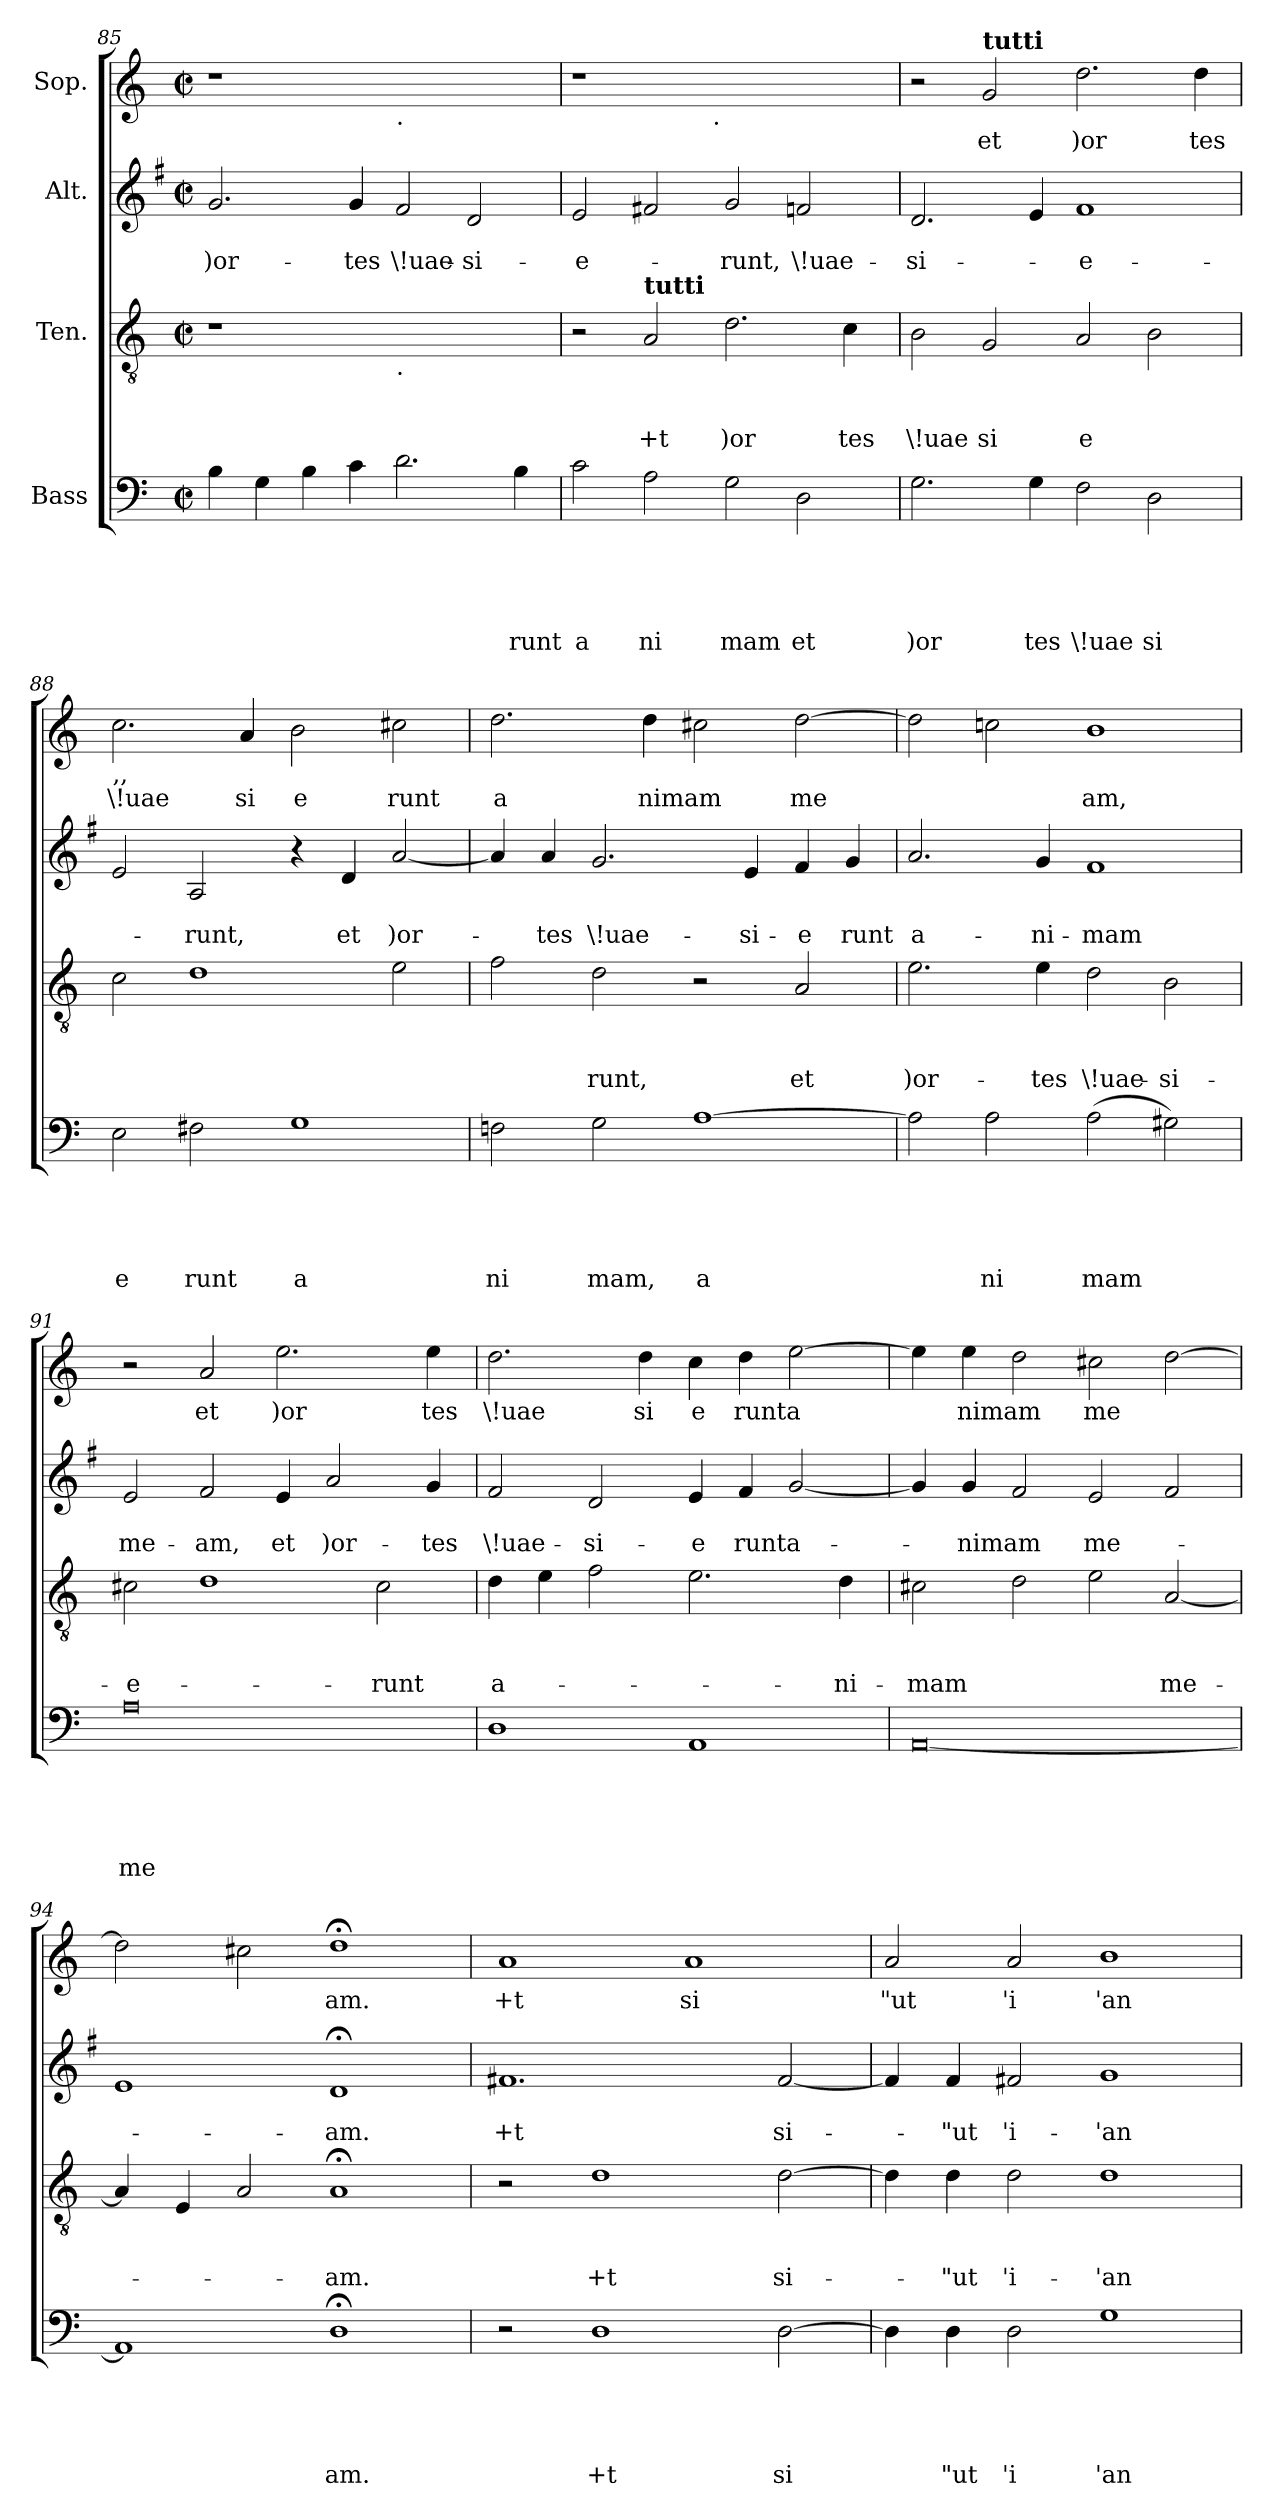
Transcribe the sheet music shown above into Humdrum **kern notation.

**kern	**text	**text	**text	**text	**text	**kern	**text	**text	**text	**kern	**text	**text	**kern	**text
*part4	*part4	*part4	*part4	*part4	*part4	*part3	*part3	*part3	*part3	*part2	*part2	*part2	*part1	*part1
*staff4	*staff4	*staff4	*staff4	*staff4	*staff4	*staff3	*staff3	*staff3	*staff3	*staff2	*staff2	*staff2	*staff1	*staff1
*I"Bass	*	*	*	*	*	*I"Ten.	*	*	*	*I"Alt.	*	*	*I"Sop.	*
*clefF4	*	*	*	*	*	*clefGv2	*	*	*	*clefG2	*	*	*clefG2	*
*	*	*	*	*	*	*	*	*	*	*ITrd-3c-5	*	*	*	*
*k[]	*	*	*	*	*	*k[]	*	*	*	*k[]	*	*	*k[]	*
*C:	*	*	*	*	*	*C:	*	*	*	*C:	*	*	*C:	*
*M2/2	*	*	*	*	*	*M2/2	*	*	*	*M2/2	*	*	*M2/2	*
*met(c|)	*	*	*	*	*	*met(c|)	*	*	*	*met(c|)	*	*	*met(c|)	*
=85	=85	=85	=85	=85	=85	=85	=85	=85	=85	=85	=85	=85	=85	=85
!	!	!	!	!	!	!	!	!	!	!	!	!LO:LY:b	!	!
4B\	.	.	.	.	.	1r	.	.	.	2.cc/	.	)or-	1r	.
4G\	.	.	.	.	.	.	.	.	.	.	.	.	.	.
4B\	.	.	.	.	.	.	.	.	.	.	.	.	.	.
!	!	!	!	!	!	!	!	!	!	!	!	!LO:LY:b	!	!
4c\	.	.	.	.	.	.	.	.	.	4cc/	.	-tes	.	.
!	!	!	!	!	!	!	!	!	!	!	!	!	!LO:TX:b:t=.	!
!	!	!	!	!	!	!LO:TX:b:t=.	!	!	!	!	!	!	!	!
!	!	!	!	!	!	!	!	!	!	!	!	!LO:LY:b	!	!
2.d\	.	.	.	.	.	1ryy	.	.	.	2b/	.	\!uae-	1ryy	.
!	!	!	!	!	!	!	!	!	!	!	!	!LO:LY:b	!	!
.	.	.	.	.	.	.	.	.	.	2g/	.	-si-	.	.
!	!	!	!	!	!LO:LY:b	!	!	!	!	!	!	!	!	!
4B\	.	.	.	.	runt	.	.	.	.	.	.	.	.	.
=86	=86	=86	=86	=86	=86	=86	=86	=86	=86	=86	=86	=86	=86	=86
!	!	!	!	!	!LO:LY:b	!	!	!	!	!	!	!LO:LY:b	!	!
*	*	*	*	*	*	*	*	*	*	*	*	*	*^	*
2c\	.	.	.	.	a	2r	.	.	.	2a/	.	-e-	1r	2ryy	.
!	!	!	!	!	!	!LO:TX:a:B:t=tutti	!	!	!	!	!	!	!	!	!
!	!	!	!	!	!LO:LY:b	!	!	!	!LO:LY:b	!	!	!	!	!	!
2A\	.	.	.	.	ni	2A/	.	.	+t	2bn/	.	.	.	4...ryy	.
!	!	!	!	!	!	!	!	!	!	!	!	!	!	!LO:TX:b:t=.	!
.	.	.	.	.	.	.	.	.	.	.	.	.	.	1ryy	.
!	!	!	!	!	!LO:LY:b	!	!	!	!LO:LY:b	!	!	!LO:LY:b	!	!	!
2G\	.	.	.	.	mam	2.d\	.	.	)or	2cc/	.	-runt,	1ryy	.	.
!	!	!	!	!	!LO:LY:b	!	!	!	!	!	!	!LO:LY:b	!	!	!
2D\	.	.	.	.	et	.	.	.	.	2b-X/	.	\!uae-	.	.	.
!	!	!	!	!	!	!	!	!	!LO:LY:b	!	!	!	!	!	!
.	.	.	.	.	.	4c\	.	.	tes	.	.	.	.	.	.
.	.	.	.	.	.	.	.	.	.	.	.	.	.	32ryy	.
=87	=87	=87	=87	=87	=87	=87	=87	=87	=87	=87	=87	=87	=87	=87	=87
!	!	!	!	!	!LO:LY:b	!	!	!	!LO:LY:b	!	!	!LO:LY:b	!	!	!
*	*	*	*	*	*	*	*	*	*	*	*	*	*v	*v	*
2.G\	.	.	.	.	)or	2B\	.	.	\!uae	2.g/	.	-si-	2r	.
!	!	!	!	!	!	!	!	!	!	!	!	!	!LO:TX:a:B:t=tutti	!
!	!	!	!	!	!	!	!	!	!LO:LY:b	!	!	!	!	!LO:LY:b
.	.	.	.	.	.	2G/	.	.	si	.	.	.	2g/	et
!	!	!	!	!	!LO:LY:b	!	!	!	!	!	!	!	!	!
4G\	.	.	.	.	tes	.	.	.	.	4a/	.	.	.	.
!	!	!	!	!	!LO:LY:b	!	!	!	!LO:LY:b	!	!	!LO:LY:b:rj	!	!LO:LY:b
2F\	.	.	.	.	\!uae	2A/	.	.	e	1b	.	-e-	2.dd\	)or
!	!	!	!	!	!LO:LY:b	!	!	!	!	!	!	!	!	!
2D\	.	.	.	.	si	2B\	.	.	.	.	.	.	.	.
!	!	!	!	!	!	!	!	!	!	!	!	!	!	!LO:LY:b
.	.	.	.	.	.	.	.	.	.	.	.	.	4dd\	tes
!!LO:LB:g=z
=88	=88	=88	=88	=88	=88	=88	=88	=88	=88	=88	=88	=88	=88	=88
!	!	!	!	!	!	!	!	!	!	!	!	!	!LO:TX:b:t=,,	!
!	!	!	!	!	!LO:LY:b	!	!	!	!	!	!	!	!	!LO:LY:b
2E\	.	.	.	.	e	2c\	.	.	.	2a/	.	.	2.cc\	\!uae
!	!	!	!	!	!LO:LY:b	!	!	!	!	!	!	!LO:LY:b	!	!
2F#X\	.	.	.	.	runt	1d	.	.	.	2d/	.	-runt,	.	.
!	!	!	!	!	!	!	!	!	!	!	!	!	!	!LO:LY:b
.	.	.	.	.	.	.	.	.	.	.	.	.	4a/	si
!	!	!	!	!	!LO:LY:b	!	!	!	!	!	!	!	!	!LO:LY:b
1G	.	.	.	.	a	.	.	.	.	4r	.	.	2b\	e
!	!	!	!	!	!	!	!	!	!	!	!	!LO:LY:b	!	!
.	.	.	.	.	.	.	.	.	.	4g/	.	et	.	.
!	!	!	!	!	!	!	!	!	!	!	!	!LO:LY:b	!	!LO:LY:b
.	.	.	.	.	.	2e\	.	.	.	[<2dd/	.	)or-	2cc#X\	runt
=89	=89	=89	=89	=89	=89	=89	=89	=89	=89	=89	=89	=89	=89	=89
!	!	!	!	!	!LO:LY:b	!	!	!	!	!	!	!	!	!LO:LY:b
2Fni\	.	.	.	.	ni	2f\	.	.	.	4dd/]	.	.	2.dd\	a
!	!	!	!	!	!	!	!	!	!	!	!	!LO:LY:b	!	!
.	.	.	.	.	.	.	.	.	.	4dd/	.	-tes	.	.
!	!	!	!	!	!LO:LY:b	!	!	!	!LO:LY:b	!	!	!LO:LY:b	!	!
2G\	.	.	.	.	mam,	2d\	.	.	runt,	2.cc/	.	\!uae-	.	.
!	!	!	!	!	!	!	!	!	!	!	!	!	!	!LO:LY:b
.	.	.	.	.	.	.	.	.	.	.	.	.	4dd\	nimam
!	!	!	!	!	!LO:LY:b:rj	!	!	!	!	!	!	!	!	!
[>1A	.	.	.	.	a	2r	.	.	.	.	.	.	2cc#X\	.
!	!	!	!	!	!	!	!	!	!	!	!	!LO:LY:b	!	!
.	.	.	.	.	.	.	.	.	.	4a/	.	-si-	.	.
!	!	!	!	!	!	!	!	!	!LO:LY:b	!	!	!LO:LY:b	!	!LO:LY:b
.	.	.	.	.	.	2A/	.	.	et	4b/	.	-e	[>2dd\	me
!	!	!	!	!	!	!	!	!	!	!	!	!LO:LY:b	!	!
.	.	.	.	.	.	.	.	.	.	4cc/	.	runt	.	.
=90	=90	=90	=90	=90	=90	=90	=90	=90	=90	=90	=90	=90	=90	=90
!	!	!	!	!	!	!	!	!	!LO:LY:b	!	!	!LO:LY:b	!	!
2A\]	.	.	.	.	.	2.e\	.	.	)or-	2.dd/	.	a-	2dd\]	.
!	!	!	!	!	!LO:LY:b	!	!	!	!	!	!	!	!	!
2A\	.	.	.	.	ni	.	.	.	.	.	.	.	2ccn\	.
!	!	!	!	!	!	!	!	!	!LO:LY:b	!	!	!LO:LY:b	!	!
.	.	.	.	.	.	4e\	.	.	-tes	4cc/	.	-ni-	.	.
!	!	!	!	!	!LO:LY:b	!	!	!	!LO:LY:b	!	!	!LO:LY:b	!	!LO:LY:b
(>2A\	.	.	.	.	mam	2d\	.	.	\!uae-	1b	.	-mam	1b	am,
!	!	!	!	!	!	!	!	!	!LO:LY:b	!	!	!	!	!
2G#X\)	.	.	.	.	.	2B\	.	.	-si-	.	.	.	.	.
=91	=91	=91	=91	=91	=91	=91	=91	=91	=91	=91	=91	=91	=91	=91
!	!	!	!	!	!LO:LY:b	!	!	!	!LO:LY:b	!	!	!LO:LY:b	!	!
0A	.	.	.	.	me	2c#X\	.	.	-e-	2a/	.	me-	2r	.
!	!	!	!	!	!	!	!	!	!	!	!	!LO:LY:b	!	!LO:LY:b
.	.	.	.	.	.	1d	.	.	.	2b/	.	-am,	2a/	et
!	!	!	!	!	!	!	!	!	!	!	!	!LO:LY:b	!	!LO:LY:b
.	.	.	.	.	.	.	.	.	.	4a/	.	et	2.ee\	)or
!	!	!	!	!	!	!	!	!	!	!	!	!LO:LY:b	!	!
.	.	.	.	.	.	.	.	.	.	2dd/	.	)or-	.	.
!	!	!	!	!	!	!	!	!	!LO:LY:b	!	!	!	!	!
.	.	.	.	.	.	2c#\	.	.	-runt	.	.	.	.	.
!	!	!	!	!	!	!	!	!	!	!	!	!LO:LY:b	!	!LO:LY:b
.	.	.	.	.	.	.	.	.	.	4cc/	.	-tes	4ee\	tes
=92	=92	=92	=92	=92	=92	=92	=92	=92	=92	=92	=92	=92	=92	=92
!	!	!	!	!	!	!	!	!	!LO:LY:b	!	!	!LO:LY:b	!	!LO:LY:b
1D	.	.	.	.	.	4d\	.	.	a-	2b/	.	\!uae-	2.dd\	\!uae
.	.	.	.	.	.	4e\	.	.	.	.	.	.	.	.
!	!	!	!	!	!	!	!	!	!	!	!	!LO:LY:b	!	!
.	.	.	.	.	.	2f\	.	.	.	2g/	.	-si-	.	.
!	!	!	!	!	!	!	!	!	!	!	!	!	!	!LO:LY:b
.	.	.	.	.	.	.	.	.	.	.	.	.	4dd\	si
!	!	!	!	!	!	!	!	!	!	!	!	!LO:LY:b	!	!LO:LY:b
1AA	.	.	.	.	.	2.e\	.	.	.	4a/	.	-e	4cc\	e
!	!	!	!	!	!	!	!	!	!	!	!	!LO:LY:b	!	!LO:LY:b
.	.	.	.	.	.	.	.	.	.	4b/	.	runta-	4dd\	runta
.	.	.	.	.	.	.	.	.	.	[<2cc/	.	.	[<2ee\	.
!	!	!	!	!	!	!	!	!	!LO:LY:b	!	!	!	!	!
.	.	.	.	.	.	4d\	.	.	-ni-	.	.	.	.	.
!!LO:LB:g=z
=93	=93	=93	=93	=93	=93	=93	=93	=93	=93	=93	=93	=93	=93	=93
!	!	!	!	!	!	!	!	!	!LO:LY:b	!	!	!	!	!
[<0AA	.	.	.	.	.	2c#X\	.	.	-mam	4cc/]	.	.	4ee\]	.
!	!	!	!	!	!	!	!	!	!	!	!	!LO:LY:b	!	!LO:LY:b
.	.	.	.	.	.	.	.	.	.	4cc/	.	-nimam	4ee\	nimam
.	.	.	.	.	.	2d\	.	.	.	2b/	.	.	2dd\	.
!	!	!	!	!	!	!	!	!	!	!	!	!LO:LY:b	!	!LO:LY:b
.	.	.	.	.	.	2e\	.	.	.	2a/	.	me-	2cc#X\	me
!	!	!	!	!	!	!	!	!	!LO:LY:b	!	!	!	!	!
.	.	.	.	.	.	[<2A/	.	.	me-	2b/	.	.	[>2dd\	.
=94	=94	=94	=94	=94	=94	=94	=94	=94	=94	=94	=94	=94	=94	=94
1AA]	.	.	.	.	.	4A/]	.	.	.	1a	.	.	2dd\]	.
.	.	.	.	.	.	4E/	.	.	.	.	.	.	.	.
.	.	.	.	.	.	2A/	.	.	.	.	.	.	2cc#X\	.
!	!	!	!	!	!LO:LY:b	!	!	!	!LO:LY:b	!	!	!LO:LY:b	!	!LO:LY:b
1D;<	.	.	.	.	am.	1A;	.	.	-am.	1g;	.	-am.	1dd;<	am.
=95	=95	=95	=95	=95	=95	=95	=95	=95	=95	=95	=95	=95	=95	=95
!	!	!	!	!	!	!	!	!	!	!	!	!LO:LY:b	!	!LO:LY:b
2r	.	.	.	.	.	2r	.	.	.	1.bn	.	+t	1a	+t
!	!	!	!	!	!LO:LY:b	!	!	!	!LO:LY:b	!	!	!	!	!
1D	.	.	.	.	+t	1d	.	.	+t	.	.	.	.	.
!	!	!	!	!	!	!	!	!	!	!	!	!	!	!LO:LY:b
.	.	.	.	.	.	.	.	.	.	.	.	.	1a	si
!	!	!	!	!	!LO:LY:b	!	!	!	!LO:LY:b	!	!	!LO:LY:b	!	!
[>2D\	.	.	.	.	si	[>2d\	.	.	si-	[<2b/	.	si-	.	.
=96	=96	=96	=96	=96	=96	=96	=96	=96	=96	=96	=96	=96	=96	=96
!	!	!	!	!	!	!	!	!	!	!	!	!	!	!LO:LY:b
4D\]	.	.	.	.	.	4d\]	.	.	.	4b/]	.	.	2a/	"ut
!	!	!	!	!	!LO:LY:b	!	!	!	!LO:LY:b	!	!	!LO:LY:b	!	!
4D\	.	.	.	.	"ut	4d\	.	.	-"ut	4b/	.	-"ut	.	.
!	!	!	!	!	!LO:LY:b	!	!	!	!LO:LY:b	!	!	!LO:LY:b	!	!LO:LY:b
2D\	.	.	.	.	'i	2d\	.	.	'i-	2bn/	.	'i-	2a/	'i
!	!	!	!	!	!LO:LY:b	!	!	!	!LO:LY:b	!	!	!LO:LY:b	!	!LO:LY:b
1G	.	.	.	.	'an	1d	.	.	-'an-	1cc	.	-'an-	1b	'an
=	=	=	=	=	=	=	=	=	=	=	=	=	=	=
*-	*-	*-	*-	*-	*-	*-	*-	*-	*-	*-	*-	*-	*-	*-
